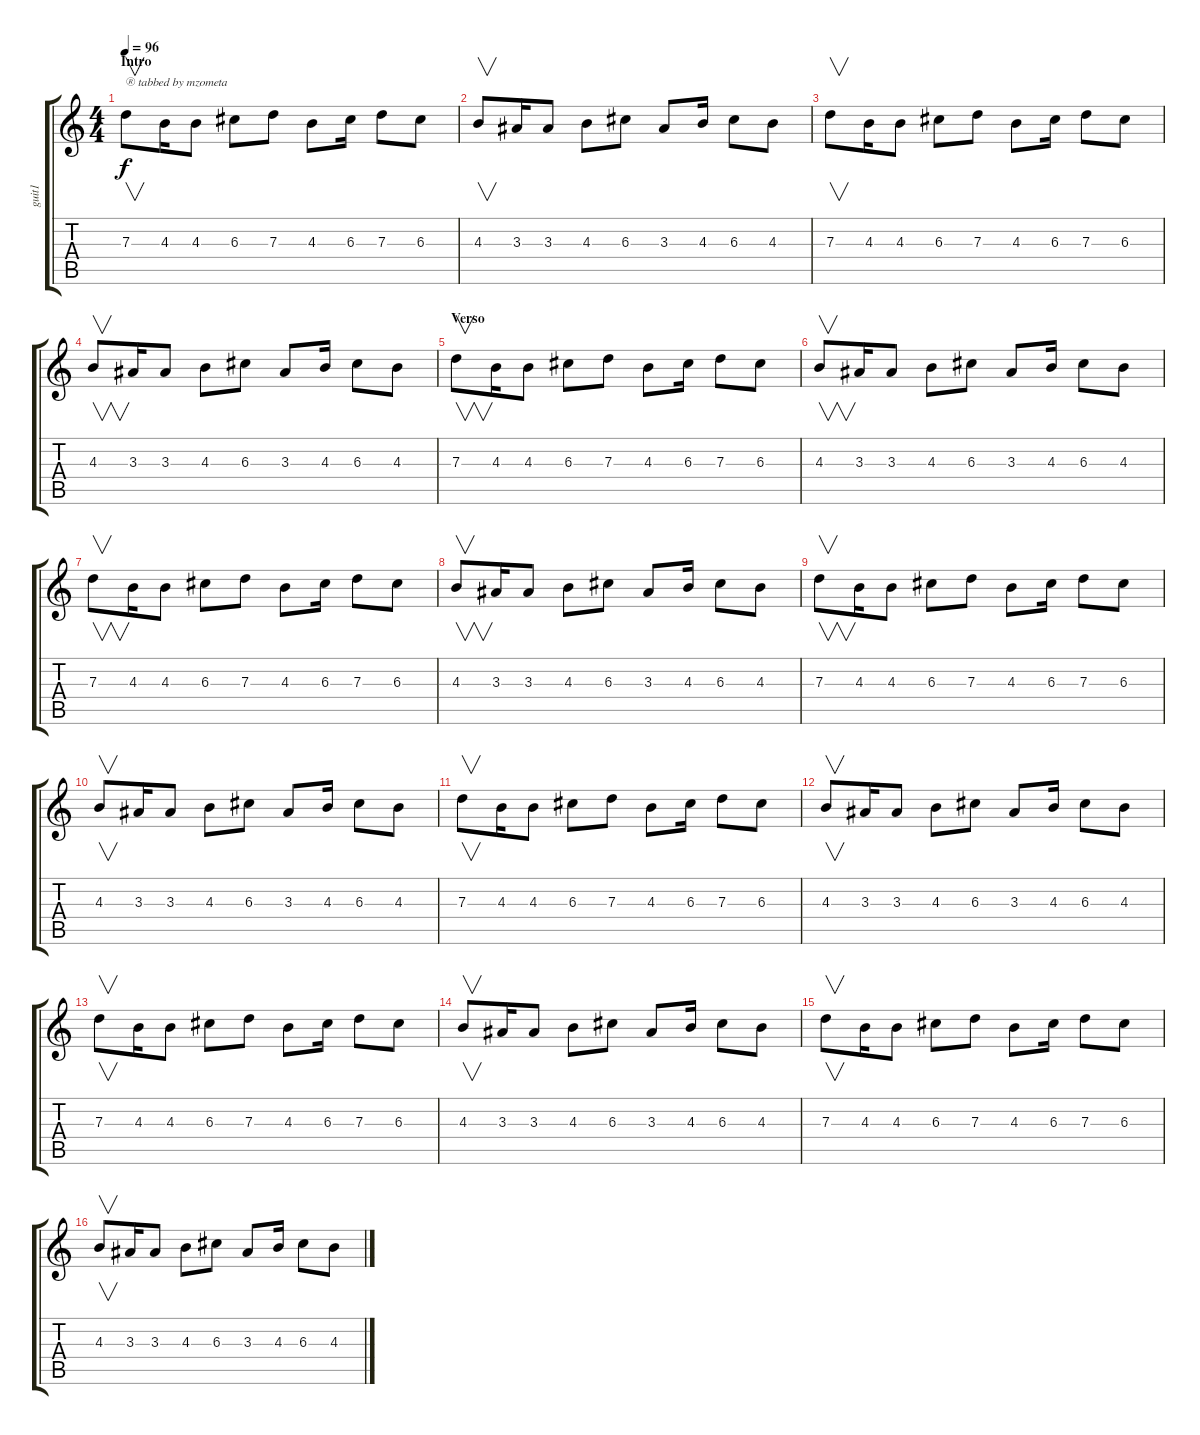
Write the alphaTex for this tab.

\track ("guit1" "guit1") {instrument overdrivenguitar}
\staff {score tabs}
\tuning (E4 B3 G3 D3 A2 E2) {hide}
\ts (4 4)
\section ("" "Intro")
\tempo 96
\clef g2
\ks c
7.3.8{v txt "® tabbed by mzometa" dy f instrument overdrivenguitar} 4.3.16 4.3.8 6.3.8 7.3.8 4.3.8 6.3.16 7.3.8 6.3.8 |
4.3.8{v} 3.3.16 3.3.8 4.3.8 6.3.8 3.3.8 4.3.16 6.3.8 4.3.8 |
7.3.8{v} 4.3.16 4.3.8 6.3.8 7.3.8 4.3.8 6.3.16 7.3.8 6.3.8 |
4.3.8{v} 3.3.16 3.3.8 4.3.8 6.3.8 3.3.8 4.3.16 6.3.8 4.3.8 |
\section ("" "Verso")
7.3.8{v} 4.3.16 4.3.8 6.3.8 7.3.8 4.3.8 6.3.16 7.3.8 6.3.8 |
4.3.8{v} 3.3.16 3.3.8 4.3.8 6.3.8 3.3.8 4.3.16 6.3.8 4.3.8 |
7.3.8{v} 4.3.16 4.3.8 6.3.8 7.3.8 4.3.8 6.3.16 7.3.8 6.3.8 |
4.3.8{v} 3.3.16 3.3.8 4.3.8 6.3.8 3.3.8 4.3.16 6.3.8 4.3.8 |
7.3.8{v} 4.3.16 4.3.8 6.3.8 7.3.8 4.3.8 6.3.16 7.3.8 6.3.8 |
4.3.8{v} 3.3.16 3.3.8 4.3.8 6.3.8 3.3.8 4.3.16 6.3.8 4.3.8 |
7.3.8{v} 4.3.16 4.3.8 6.3.8 7.3.8 4.3.8 6.3.16 7.3.8 6.3.8 |
4.3.8{v} 3.3.16 3.3.8 4.3.8 6.3.8 3.3.8 4.3.16 6.3.8 4.3.8 |
7.3.8{v} 4.3.16 4.3.8 6.3.8 7.3.8 4.3.8 6.3.16 7.3.8 6.3.8 |
4.3.8{v} 3.3.16 3.3.8 4.3.8 6.3.8 3.3.8 4.3.16 6.3.8 4.3.8 |
7.3.8{v} 4.3.16 4.3.8 6.3.8 7.3.8 4.3.8 6.3.16 7.3.8 6.3.8 |
4.3.8{v} 3.3.16 3.3.8 4.3.8 6.3.8 3.3.8 4.3.16 6.3.8 4.3.8
